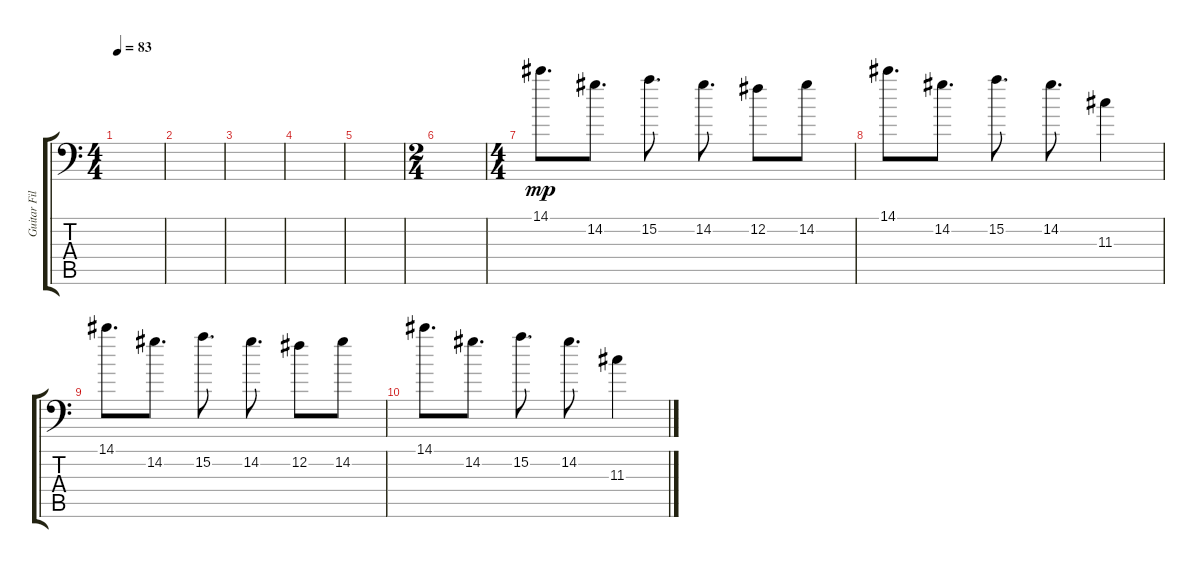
\track ("Guitar Fill-Ins" "Guitar Fil") {instrument distortionguitar}
\staff {score tabs}
\tuning (B3 Gb3 D3 A2 E2 A1) {hide}
\ts (4 4)
\tempo 83
\clef f4
\ks c
|
|
|
|
|
\ts (2 4)
|
\ts (4 4)
14.1.8{d dy mp balance 8} 14.2.8{d} 15.2.8{d} 14.2.8{d} 12.2.8 14.2.8 |
14.1.8{d} 14.2.8{d} 15.2.8{d} 14.2.8{d} 11.3.4 |
14.1.8{d} 14.2.8{d} 15.2.8{d} 14.2.8{d} 12.2.8 14.2.8 |
14.1.8{d} 14.2.8{d} 15.2.8{d} 14.2.8{d} 11.3.4
